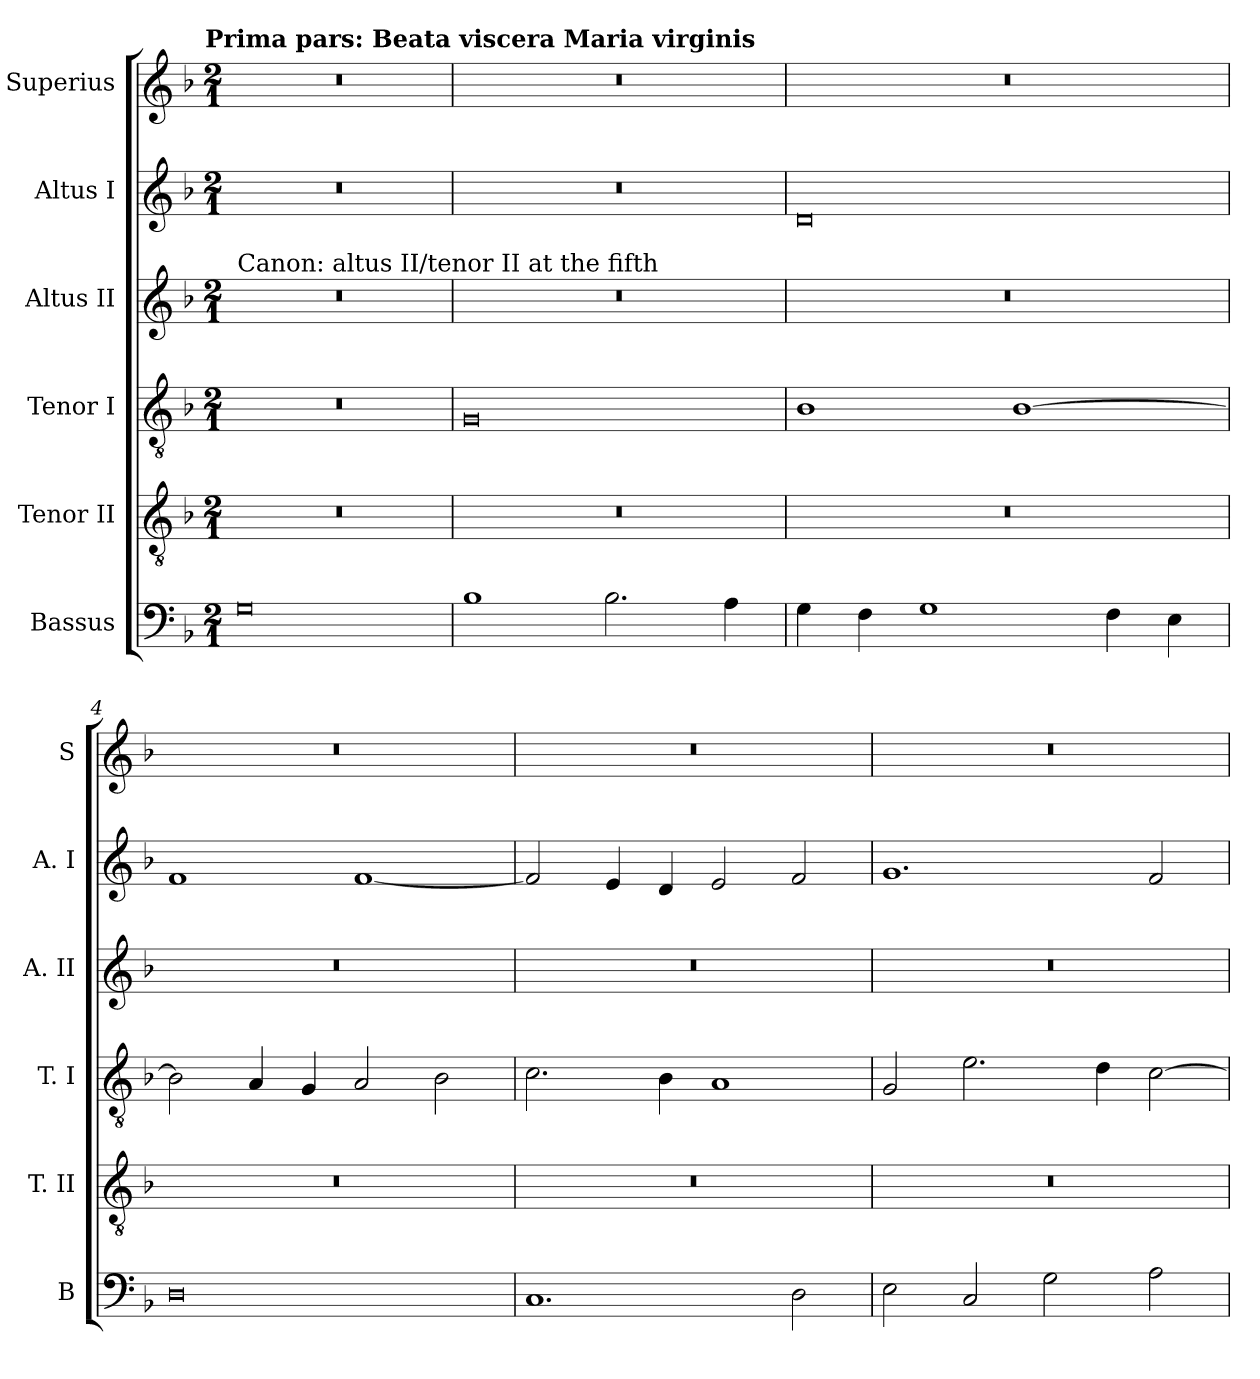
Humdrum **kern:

**kern	**kern	**kern	**kern	**kern	**kern
*part6	*part5	*part4	*part3	*part2	*part1
*staff6	*staff5	*staff4	*staff3	*staff2	*staff1
*I"Bassus	*I"Tenor II	*I"Tenor I	*I"Altus II	*I"Altus I	*I"Superius
*I'B	*I'T. II	*I'T. I	*I'A. II	*I'A. I	*I'S
*clefF4	*clefGv2	*clefGv2	*clefG2	*clefG2	*clefG2
*k[b-]	*k[b-]	*k[b-]	*k[b-]	*k[b-]	*k[b-]
*F:	*F:	*F:	*F:	*F:	*F:
!!LO:TX:omd:t=Prima pars&colon; Beata viscera Maria virginis
*M2/1	*M2/1	*M2/1	*M2/1	*M2/1	*M2/1
=1	=1	=1	=1	=1	=1
!	!	!	!LO:TX:a:t=Canon&colon; altus II/tenor II at the fifth	!	!
0G	0r	0r	0r	0r	0r
=2	=2	=2	=2	=2	=2
1B-	0r	0G	0r	0r	0r
2.B-	.	.	.	.	.
4A	.	.	.	.	.
=3	=3	=3	=3	=3	=3
4G	0r	1B-	0r	0d	0r
4F	.	.	.	.	.
1G	.	.	.	.	.
.	.	[1B-	.	.	.
4F	.	.	.	.	.
4E	.	.	.	.	.
=4	=4	=4	=4	=4	=4
0D	0r	2B-]	0r	1f	0r
.	.	4A	.	.	.
.	.	4G	.	.	.
.	.	2A	.	[1f	.
.	.	2B-	.	.	.
=5	=5	=5	=5	=5	=5
1.C	0r	2.c	0r	2f]	0r
.	.	.	.	4e	.
.	.	4B-	.	4d	.
.	.	1A	.	2e	.
2D	.	.	.	2f	.
=6	=6	=6	=6	=6	=6
2E	0r	2G	0r	1.g	0r
2C	.	2.e	.	.	.
2G	.	.	.	.	.
.	.	4d	.	.	.
2A	.	[2c	.	2f	.
=	=	=	=	=	=
*-	*-	*-	*-	*-	*-
